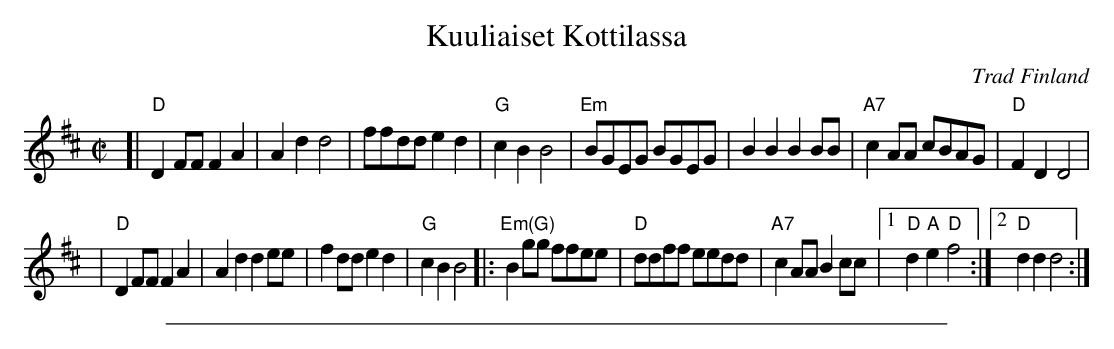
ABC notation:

X:1
T: Kuuliaiset Kottilassa
O: Trad Finland
M: C|
L: 1/8
K: D
[| "D"D2FF F2A2 | A2d2 d4 | ffdd e2d2 | "G"c2B2 B4 \
| "Em"BGEG BGEG | B2B2 B2BB | "A7"c2AA cBAG | "D"F2D2 D4 |
| "D"D2FF F2A2 | A2d2 d2ee | f2dd e2d2 | "G"c2B2 B4 \
|: "Em(G)"B2gg ffee | "D"ddff eedd | "A7"c2AA B2cc |1 "D"d2"A"e2 "D"f4 :|2 "D"d2d2 d4 :|
